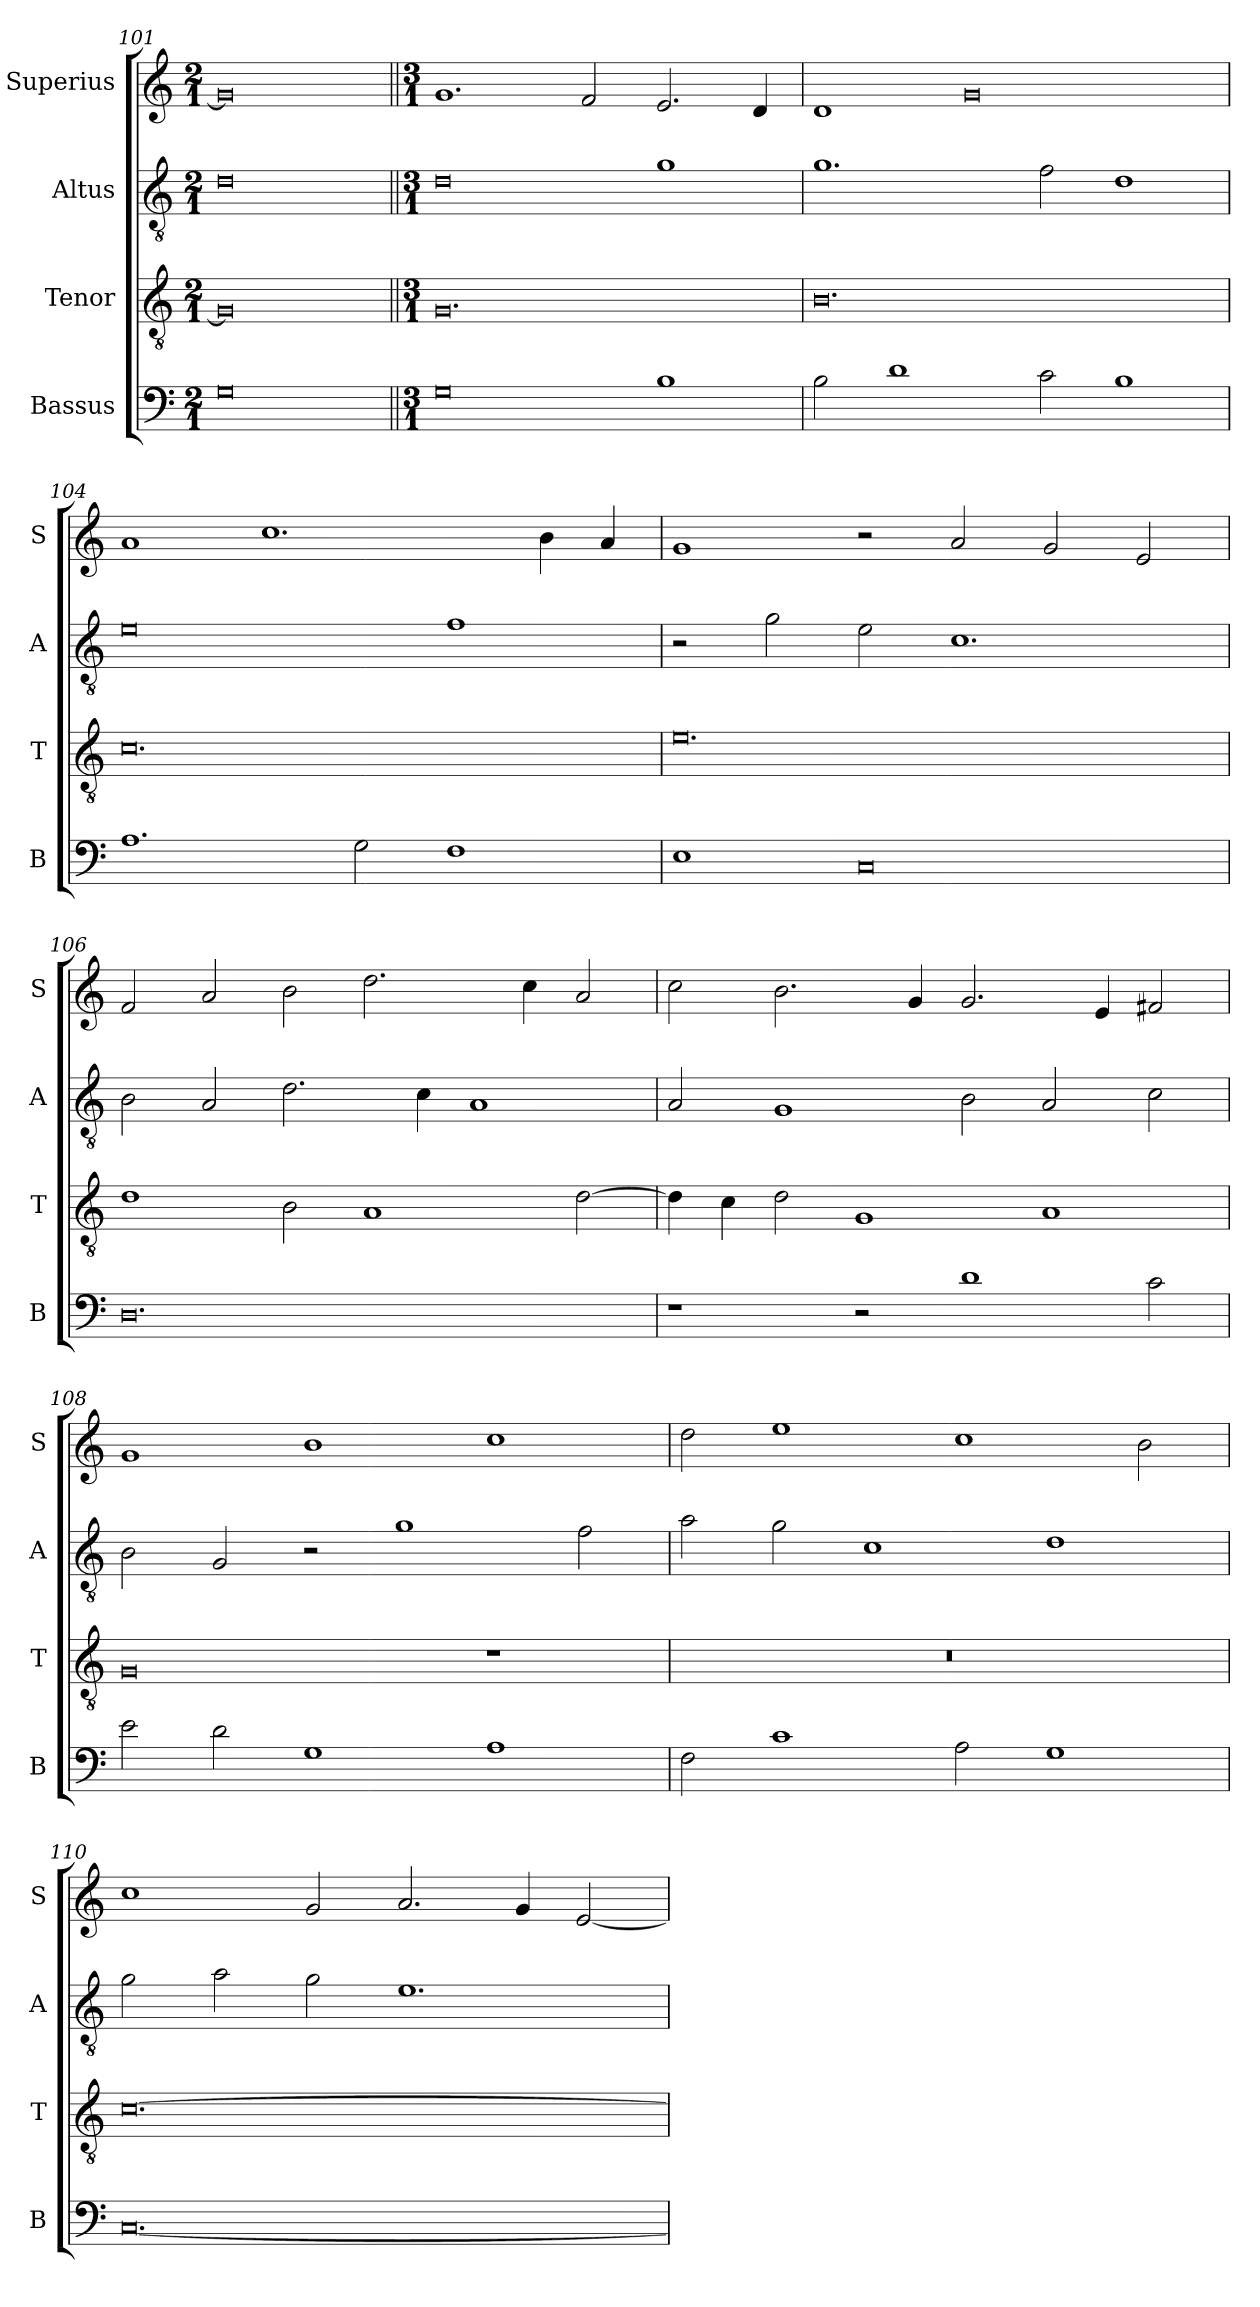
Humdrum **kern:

**kern	**kern	**kern	**kern
*part4	*part3	*part2	*part1
*staff4	*staff3	*staff2	*staff1
*I"Bassus	*I"Tenor	*I"Altus	*I"Superius
*I'B	*I'T	*I'A	*I'S
*clefF4	*clefGv2	*clefGv2	*clefG2
*k[]	*k[]	*k[]	*k[]
*M2/1	*M2/1	*M2/1	*M2/1
=101	=101	=101	=101
0G	0G]	0d	0g]
!!LO:LB:g=z
=102||	=102||	=102||	=102||
*M3/1	*M3/1	*M3/1	*M3/1
0G	0.G	0d	1.g
.	.	.	2f/
1B	.	1g	2.e/
.	.	.	4d/
=103	=103	=103	=103
2B\	0.B	1.g	1d
1d	.	.	.
.	.	.	0g
2c\	.	2f\	.
1B	.	1d	.
=104	=104	=104	=104
1.A	0.c	0e	1a
.	.	.	1.cc
2G\	.	.	.
1F	.	1f	.
.	.	.	4b\
.	.	.	4a/
=105	=105	=105	=105
1E	0.e	2r	1g
.	.	2g\	.
0C	.	2e\	2r
.	.	1.c	2a/
.	.	.	2g/
.	.	.	2e/
=106	=106	=106	=106
0.D	1d	2B\	2f/
.	.	2A/	2a/
.	2B\	2.d\	2b\
.	1A	.	2.dd\
.	.	4c\	.
.	.	1A	.
.	.	.	4cc\
.	[2d\	.	2a/
=107	=107	=107	=107
1r	4d\]	2A/	2cc\
.	4c\	.	.
.	2d\	1G	2.b\
2r	1G	.	.
.	.	.	4g/
1d	.	2B\	2.g/
.	1A	2A/	.
.	.	.	4e/
2c\	.	2c\	2f#X/
=108	=108	=108	=108
2e\	0G	2B\	1g
2d\	.	2G/	.
1G	.	2r	1b
.	.	1g	.
1A	1r	.	1cc
.	.	2f\	.
=109	=109	=109	=109
2F\	0.r	2a\	2dd\
1c	.	2g\	1ee
.	.	1c	.
2A\	.	.	1cc
1G	.	1d	.
.	.	.	2b\
=110	=110	=110	=110
[0.C	[0.c	2g\	1cc
.	.	2a\	.
.	.	2g\	2g/
.	.	1.e	2.a/
.	.	.	4g/
.	.	.	[2e/
=	=	=	=
*-	*-	*-	*-
